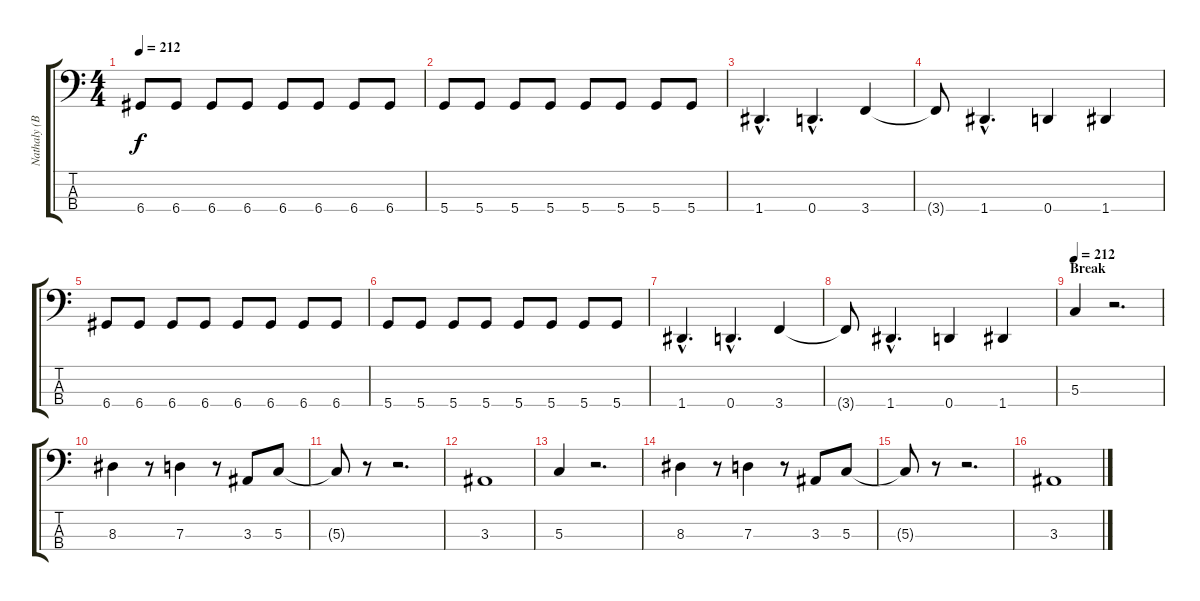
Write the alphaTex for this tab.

\track ("Nathaly (Bass)" "Nathaly (B") {instrument electricbassfinger}
\staff {score tabs}
\tuning (F2 C2 G1 D1) {hide}
\ts (4 4)
\tempo 212
\clef f4
\ks c
6.4.8{dy f} 6.4.8 6.4.8 6.4.8 6.4.8 6.4.8 6.4.8 6.4.8 |
5.4.8 5.4.8 5.4.8 5.4.8 5.4.8 5.4.8 5.4.8 5.4.8 |
1.4{hac}.4{d} 0.4{hac}.4{d} 3.4.4 |
3.4{t}.8 1.4{hac}.4{d} 0.4.4 1.4.4 |
6.4.8 6.4.8 6.4.8 6.4.8 6.4.8 6.4.8 6.4.8 6.4.8 |
5.4.8 5.4.8 5.4.8 5.4.8 5.4.8 5.4.8 5.4.8 5.4.8 |
1.4{hac}.4{d} 0.4{hac}.4{d} 3.4.4 |
3.4{t}.8 1.4{hac}.4{d} 0.4.4 1.4.4 |
\section ("" "Break")
\tempo 212
5.3.4 r.2{d} |
8.3.4 r.8 7.3.4 r.8 3.3.8 5.3.8 |
5.3{t}.8 r.8 r.2{d} |
3.3.1 |
5.3.4 r.2{d} |
8.3.4 r.8 7.3.4 r.8 3.3.8 5.3.8 |
5.3{t}.8 r.8 r.2{d} |
3.3.1
